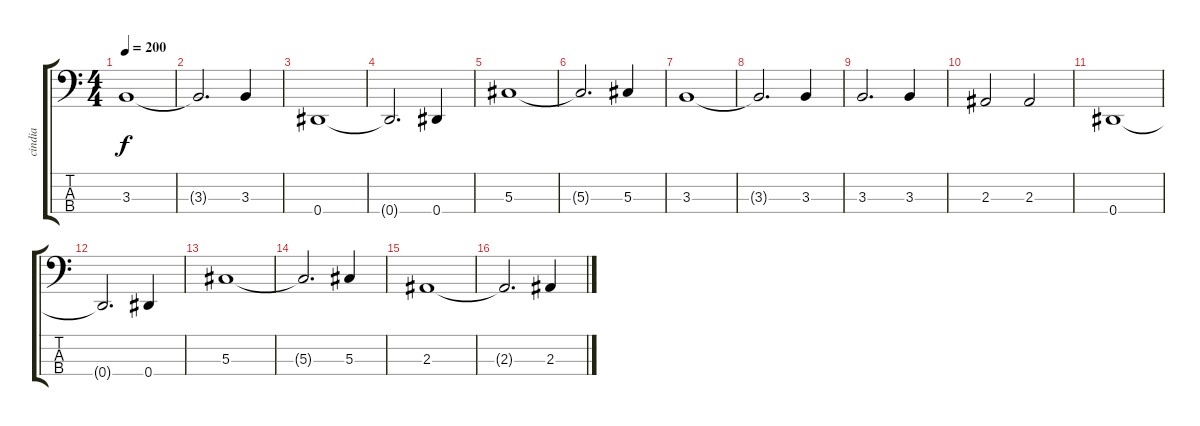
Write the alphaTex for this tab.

\track ("cindia" "cindia") {instrument electricbasspick}
\staff {score tabs}
\tuning (Gb2 Db2 Ab1 Eb1) {hide}
\ts (4 4)
\tempo 200
\clef f4
\ks c
3.3.1{dy f} |
3.3{t}.2{d} 3.3.4 |
0.4.1 |
0.4{t}.2{d} 0.4.4 |
5.3.1 |
5.3{t}.2{d} 5.3.4 |
3.3.1 |
3.3{t}.2{d} 3.3.4 |
3.3.2{d} 3.3.4 |
2.3.2 2.3.2 |
0.4.1 |
0.4{t}.2{d} 0.4.4 |
5.3.1 |
5.3{t}.2{d} 5.3.4 |
2.3.1 |
2.3{t}.2{d} 2.3.4
